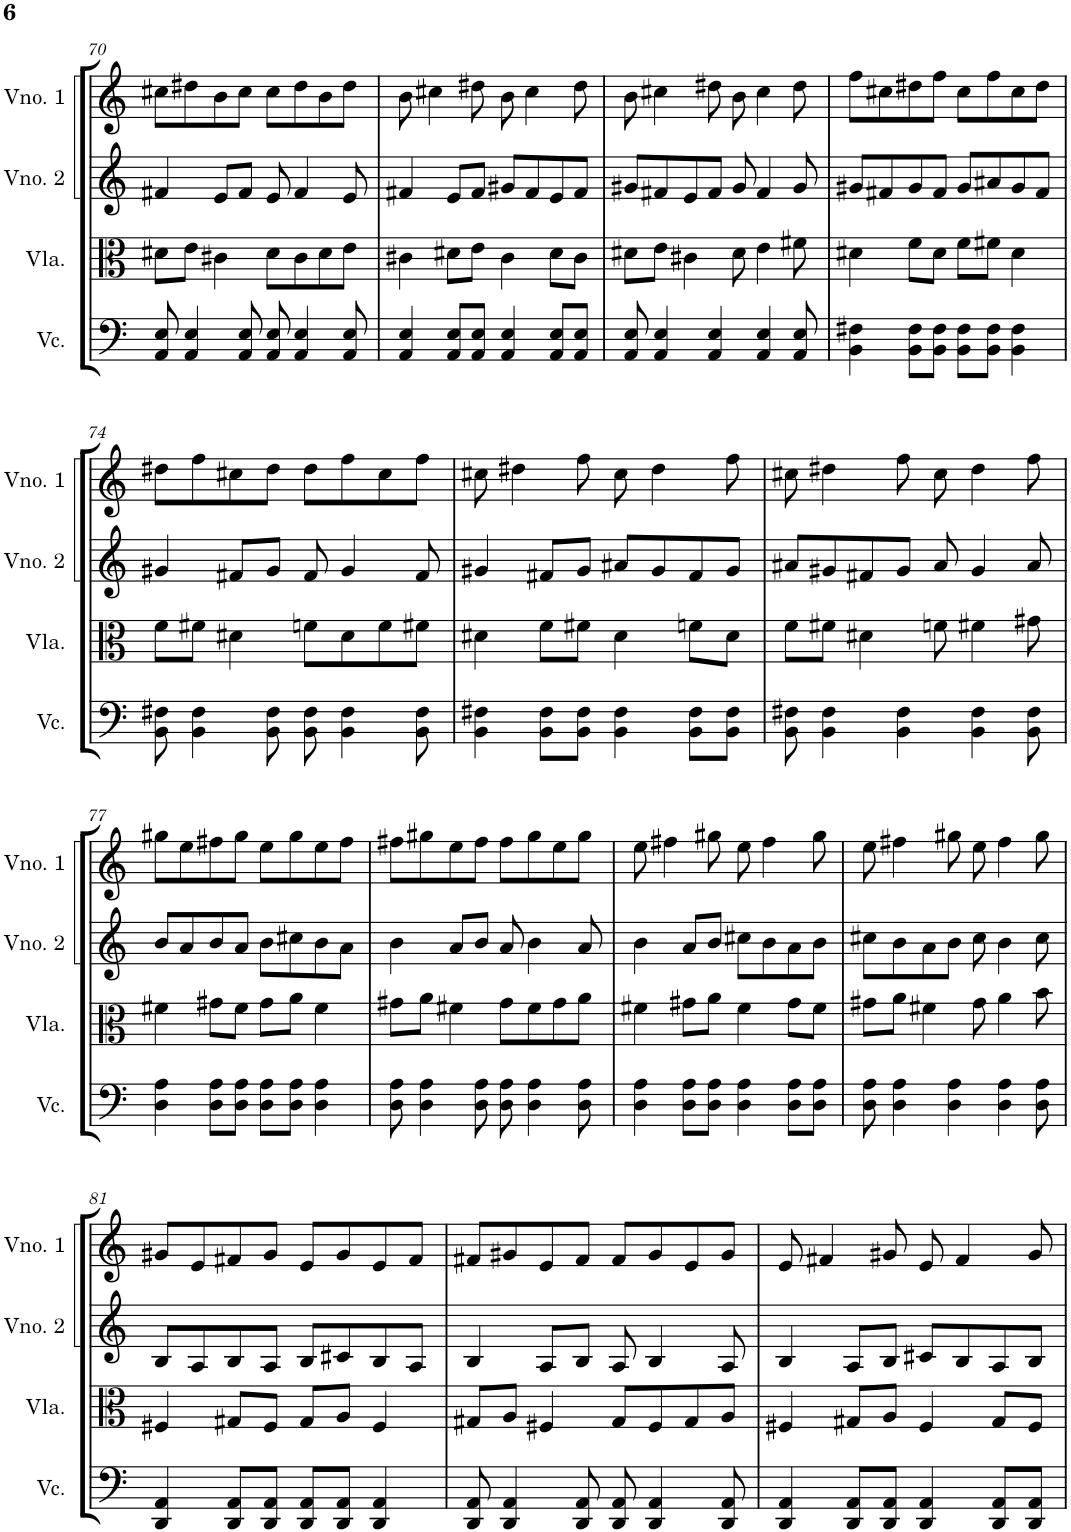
**kern	**kern	**kern	**kern
*part4	*part3	*part2	*part1
*staff4	*staff3	*staff2	*staff1
*I"Violoncelo	*I"Viola	*I"Violino 2	*I"Violino 1
*I'Vc.	*I'Vla.	*I'Vno. 2	*I'Vno. 1
!!LO:PB:g=z
*clefF4	*clefC3	*clefG2	*clefG2
*k[]	*k[]	*k[]	*k[]
*M4/4	*M4/4	*M4/4	*M4/4
=70	=70	=70	=70
8AA/ 8E/	8d#X\L	4f#X/	8cc#X\L
4AA/ 4E/	8e\J	.	8dd#X\
.	4c#X\	8e/L	8b\
8AA/ 8E/	.	8f#/J	8cc#\J
8AA/ 8E/	8d#\L	8e/	8cc#\L
4AA/ 4E/	8c#\	4f#/	8dd#\
.	8d#\	.	8b\
8AA/ 8E/	8e\J	8e/	8dd#\J
=71	=71	=71	=71
4AA/ 4E/	4c#X\	4f#X/	8b\
.	.	.	4cc#X\
8AA/ 8E/L	8d#X\L	8e/L	.
8AA/ 8E/J	8e\J	8f#/J	8dd#X\
4AA/ 4E/	4c#\	8g#X/L	8b\
.	.	8f#/	4cc#\
8AA/ 8E/L	8d#\L	8e/	.
8AA/ 8E/J	8c#\J	8f#/J	8dd#\
=72	=72	=72	=72
8AA/ 8E/	8d#X\L	8g#X/L	8b\
4AA/ 4E/	8e\J	8f#X/	4cc#X\
.	4c#X\	8e/	.
4AA/ 4E/	.	8f#/J	8dd#X\
.	8d#\	8g#/	8b\
4AA/ 4E/	4e\	4f#/	4cc#\
8AA/ 8E/	8f#X\	8g#/	8dd#\
=73	=73	=73	=73
4BB\ 4F#X\	4d#X\	8g#X/L	8ff\L
.	.	8f#X/	8cc#X\
8BB\ 8F#\L	8f\L	8g#/	8dd#X\
8BB\ 8F#\J	8d#\J	8f#/J	8ff\J
8BB\ 8F#\L	8f\L	8g#/L	8cc#\L
8BB\ 8F#\J	8f#X\J	8a#X/	8ff\
4BB\ 4F#\	4d#\	8g#/	8cc#\
.	.	8f#/J	8dd#\J
!!LO:LB:g=z
=74	=74	=74	=74
8BB\ 8F#X\	8f\L	4g#X/	8dd#X\L
4BB\ 4F#\	8f#X\J	.	8ff\
.	4d#X\	8f#X/L	8cc#X\
8BB\ 8F#\	.	8g#/J	8dd#\J
8BB\ 8F#\	8fn\L	8f#/	8dd#\L
4BB\ 4F#\	8d#\	4g#/	8ff\
.	8f\	.	8cc#\
8BB\ 8F#\	8f#X\J	8f#/	8ff\J
=75	=75	=75	=75
4BB\ 4F#X\	4d#X\	4g#X/	8cc#X\
.	.	.	4dd#X\
8BB\ 8F#\L	8f\L	8f#X/L	.
8BB\ 8F#\J	8f#X\J	8g#/J	8ff\
4BB\ 4F#\	4d#\	8a#X/L	8cc#\
.	.	8g#/	4dd#\
8BB\ 8F#\L	8fn\L	8f#/	.
8BB\ 8F#\J	8d#\J	8g#/J	8ff\
=76	=76	=76	=76
8BB\ 8F#X\	8f\L	8a#X/L	8cc#X\
4BB\ 4F#\	8f#X\J	8g#X/	4dd#X\
.	4d#X\	8f#X/	.
4BB\ 4F#\	.	8g#/J	8ff\
.	8fn\	8a#/	8cc#\
4BB\ 4F#\	4f#X\	4g#/	4dd#\
8BB\ 8F#\	8g#X\	8a#/	8ff\
!!LO:LB:g=z
=77	=77	=77	=77
4D\ 4A\	4f#X\	8b/L	8gg#X\L
.	.	8a/	8ee\
8D\ 8A\L	8g#X\L	8b/	8ff#X\
8D\ 8A\J	8f#\J	8a/J	8gg#\J
8D\ 8A\L	8g#\L	8b\L	8ee\L
8D\ 8A\J	8a\J	8cc#X\	8gg#\
4D\ 4A\	4f#\	8b\	8ee\
.	.	8a\J	8ff#\J
=78	=78	=78	=78
8D\ 8A\	8g#X\L	4b\	8ff#X\L
4D\ 4A\	8a\J	.	8gg#X\
.	4f#X\	8a/L	8ee\
8D\ 8A\	.	8b/J	8ff#\J
8D\ 8A\	8g#\L	8a/	8ff#\L
4D\ 4A\	8f#\	4b\	8gg#\
.	8g#\	.	8ee\
8D\ 8A\	8a\J	8a/	8gg#\J
=79	=79	=79	=79
4D\ 4A\	4f#X\	4b\	8ee\
.	.	.	4ff#X\
8D\ 8A\L	8g#X\L	8a/L	.
8D\ 8A\J	8a\J	8b/J	8gg#X\
4D\ 4A\	4f#\	8cc#X\L	8ee\
.	.	8b\	4ff#\
8D\ 8A\L	8g#\L	8a\	.
8D\ 8A\J	8f#\J	8b\J	8gg#\
=80	=80	=80	=80
8D\ 8A\	8g#X\L	8cc#X\L	8ee\
4D\ 4A\	8a\J	8b\	4ff#X\
.	4f#X\	8a\	.
4D\ 4A\	.	8b\J	8gg#X\
.	8g#\	8cc#\	8ee\
4D\ 4A\	4a\	4b\	4ff#\
8D\ 8A\	8b\	8cc#\	8gg#\
!!LO:LB:g=z
=81	=81	=81	=81
4DD/ 4AA/	4F#X/	8B/L	8g#X/L
.	.	8A/	8e/
8DD/ 8AA/L	8G#X/L	8B/	8f#X/
8DD/ 8AA/J	8F#/J	8A/J	8g#/J
8DD/ 8AA/L	8G#/L	8B/L	8e/L
8DD/ 8AA/J	8A/J	8c#X/	8g#/
4DD/ 4AA/	4F#/	8B/	8e/
.	.	8A/J	8f#/J
=82	=82	=82	=82
8DD/ 8AA/	8G#X/L	4B/	8f#X/L
4DD/ 4AA/	8A/J	.	8g#X/
.	4F#X/	8A/L	8e/
8DD/ 8AA/	.	8B/J	8f#/J
8DD/ 8AA/	8G#/L	8A/	8f#/L
4DD/ 4AA/	8F#/	4B/	8g#/
.	8G#/	.	8e/
8DD/ 8AA/	8A/J	8A/	8g#/J
=83	=83	=83	=83
4DD/ 4AA/	4F#X/	4B/	8e/
.	.	.	4f#X/
8DD/ 8AA/L	8G#X/L	8A/L	.
8DD/ 8AA/J	8A/J	8B/J	8g#X/
4DD/ 4AA/	4F#/	8c#X/L	8e/
.	.	8B/	4f#/
8DD/ 8AA/L	8G#/L	8A/	.
8DD/ 8AA/J	8F#/J	8B/J	8g#/
=	=	=	=
*-	*-	*-	*-
